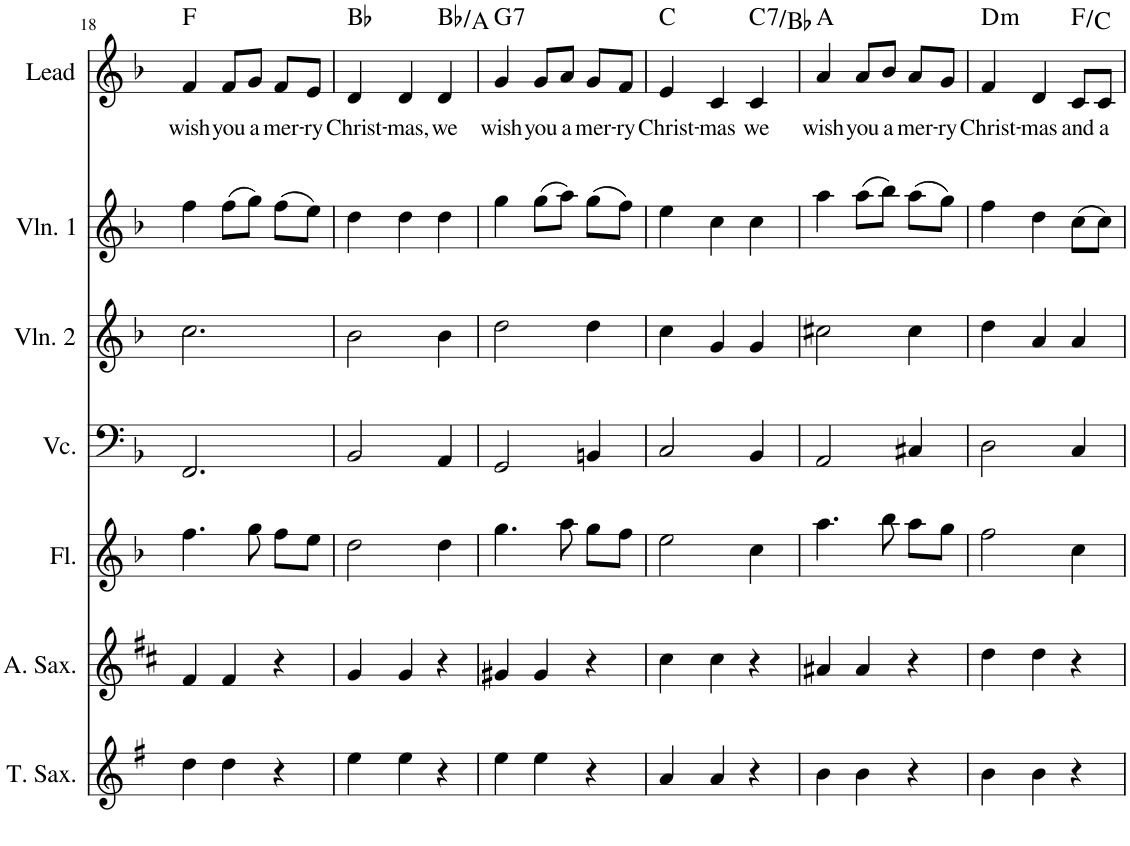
**kern	**kern	**kern	**kern	**kern	**kern	**kern	**text	**harte
*part7	*part6	*part5	*part4	*part3	*part2	*part1	*part1	*part1
*staff7	*staff6	*staff5	*staff4	*staff3	*staff2	*staff1	*staff1	*
*I"Tenor Saxophone	*I"Alto Saxophone	*I"Flute	*I"Violoncello	*I"Violin 2	*I"Violin 1	*I"Lead	*	*
*I'T. Sax.	*I'A. Sax.	*I'Fl.	*I'Vc.	*I'Vln. 2	*I'Vln. 1	*I'Lead	*	*
!!LO:PB:g=z
*clefG2	*clefG2	*clefG2	*clefF4	*clefG2	*clefG2	*clefG2	*	*
*Trd8c14	*Trd5c9	*	*	*	*	*	*	*
*k[f#]	*k[f#c#]	*k[b-]	*k[b-]	*k[b-]	*k[b-]	*k[b-]	*	*
*M3/4	*M3/4	*M3/4	*M3/4	*M3/4	*M3/4	*M3/4	*	*
=18	=18	=18	=18	=18	=18	=18	=18	=18
!	!	!	!	!	!	!	!LO:LY:b	!
4dd\	4f#/	4.ff\	2.FF/	2.cc\	4ff\	4f/	wish	F:maj
!	!	!	!	!	!	!	!LO:LY:b	!
4dd\	4f#/	.	.	.	(8ff\L	8f/L	you	.
!	!	!	!	!	!	!	!LO:LY:b	!
.	.	8gg\	.	.	8gg\J)	8g/J	a	.
!	!	!	!	!	!	!	!LO:LY:b	!
4r	4r	8ff\L	.	.	(8ff\L	8f/L	mer-	.
!	!	!	!	!	!	!	!LO:LY:b	!
.	.	8ee\J	.	.	8ee\J)	8e/J	-ry	.
=19	=19	=19	=19	=19	=19	=19	=19	=19
!	!	!	!	!	!	!	!LO:LY:b	!
4ee\	4g/	2dd\	2BB-/	2b-\	4dd\	4d/	Christ-	Bb:maj
!	!	!	!	!	!	!	!LO:LY:b	!
4ee\	4g/	.	.	.	4dd\	4d/	-mas,	.
!	!	!	!	!	!	!	!LO:LY:b	!
4r	4r	4dd\	4AA/	4b-\	4dd\	4d/	we	Bb:maj/7
=20	=20	=20	=20	=20	=20	=20	=20	=20
!	!	!	!	!	!	!	!LO:LY:b	!LO:H:kt=7
4ee\	4g#X/	4.gg\	2GG/	2dd\	4gg\	4g/	wish	G:7
!	!	!	!	!	!	!	!LO:LY:b	!
4ee\	4g#/	.	.	.	(8gg\L	8g/L	you	.
!	!	!	!	!	!	!	!LO:LY:b	!
.	.	8aa\	.	.	8aa\J)	8a/J	a	.
!	!	!	!	!	!	!	!LO:LY:b	!
4r	4r	8gg\L	4BBn/	4dd\	(8gg\L	8g/L	mer-	.
!	!	!	!	!	!	!	!LO:LY:b	!
.	.	8ff\J	.	.	8ff\J)	8f/J	-ry	.
=21	=21	=21	=21	=21	=21	=21	=21	=21
!	!	!	!	!	!	!	!LO:LY:b	!
4a/	4cc#\	2ee\	2C/	4cc\	4ee\	4e/	Christ-	C:maj
!	!	!	!	!	!	!	!LO:LY:b	!
4a/	4cc#\	.	.	4g/	4cc\	4c/	-mas	.
!	!	!	!	!	!	!	!LO:LY:b	!LO:H:kt=7
4r	4r	4cc\	4BB-/	4g/	4cc\	4c/	we	C:7/b7
=22	=22	=22	=22	=22	=22	=22	=22	=22
!	!	!	!	!	!	!	!LO:LY:b	!
4b\	4a#X/	4.aa\	2AA/	2cc#X\	4aa\	4a/	wish	A:maj
!	!	!	!	!	!	!	!LO:LY:b	!
4b\	4a#/	.	.	.	(8aa\L	8a/L	you	.
!	!	!	!	!	!	!	!LO:LY:b	!
.	.	8bb-\	.	.	8bb-\J)	8b-/J	a	.
!	!	!	!	!	!	!	!LO:LY:b	!
4r	4r	8aa\L	4C#X/	4cc#\	(8aa\L	8a/L	mer-	.
!	!	!	!	!	!	!	!LO:LY:b	!
.	.	8gg\J	.	.	8gg\J)	8g/J	-ry	.
=23	=23	=23	=23	=23	=23	=23	=23	=23
!	!	!	!	!	!	!	!LO:LY:b	!LO:H:kt=m
4b\	4dd\	2ff\	2D\	4dd\	4ff\	4f/	Christ-	D:min
!	!	!	!	!	!	!	!LO:LY:b	!
4b\	4dd\	.	.	4a/	4dd\	4d/	-mas	.
!	!	!	!	!	!	!	!LO:LY:b	!
4r	4r	4cc\	4C/	4a/	(8cc\L	8c/L	and	F:maj/5
!	!	!	!	!	!	!	!LO:LY:b	!
.	.	.	.	.	8cc\J)	8c/J	a	.
=	=	=	=	=	=	=	=	=
*-	*-	*-	*-	*-	*-	*-	*-	*-
